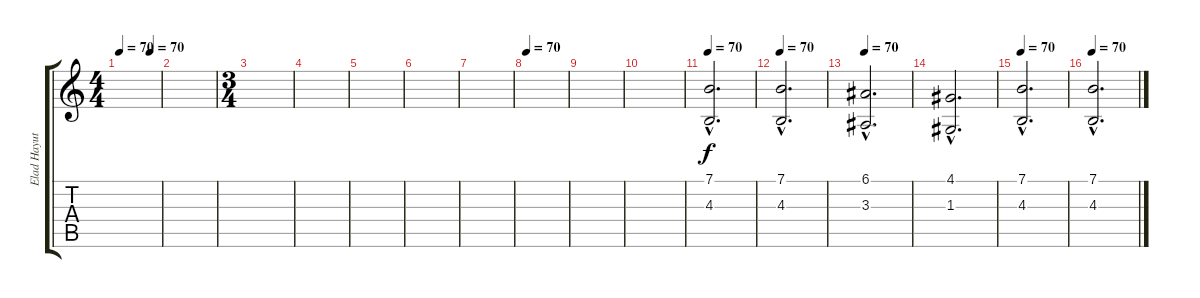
\track ("Elad Hayut" "Elad Hayut") {instrument stringensemble1}
\staff {score tabs}
\tuning (E4 B3 G3 D3 A2 E2) {hide}
\ts (4 4)
\tempo 70
\tempo (70 0.75)
\clef g2
\ks c
|
|
\ts (3 4)
|
|
|
|
|
\tempo 70
|
|
|
\tempo 70
(7.1{hac} 4.3{hac}).2{d} |
\tempo 70
(7.1{hac} 4.3{hac}).2{d} |
\tempo 70
(6.1{hac} 3.3{hac}).2{d} |
(4.1{hac} 1.3{hac}).2{d} |
\tempo 70
(7.1{hac} 4.3{hac}).2{d} |
\tempo 70
(7.1{hac} 4.3{hac}).2{d}
